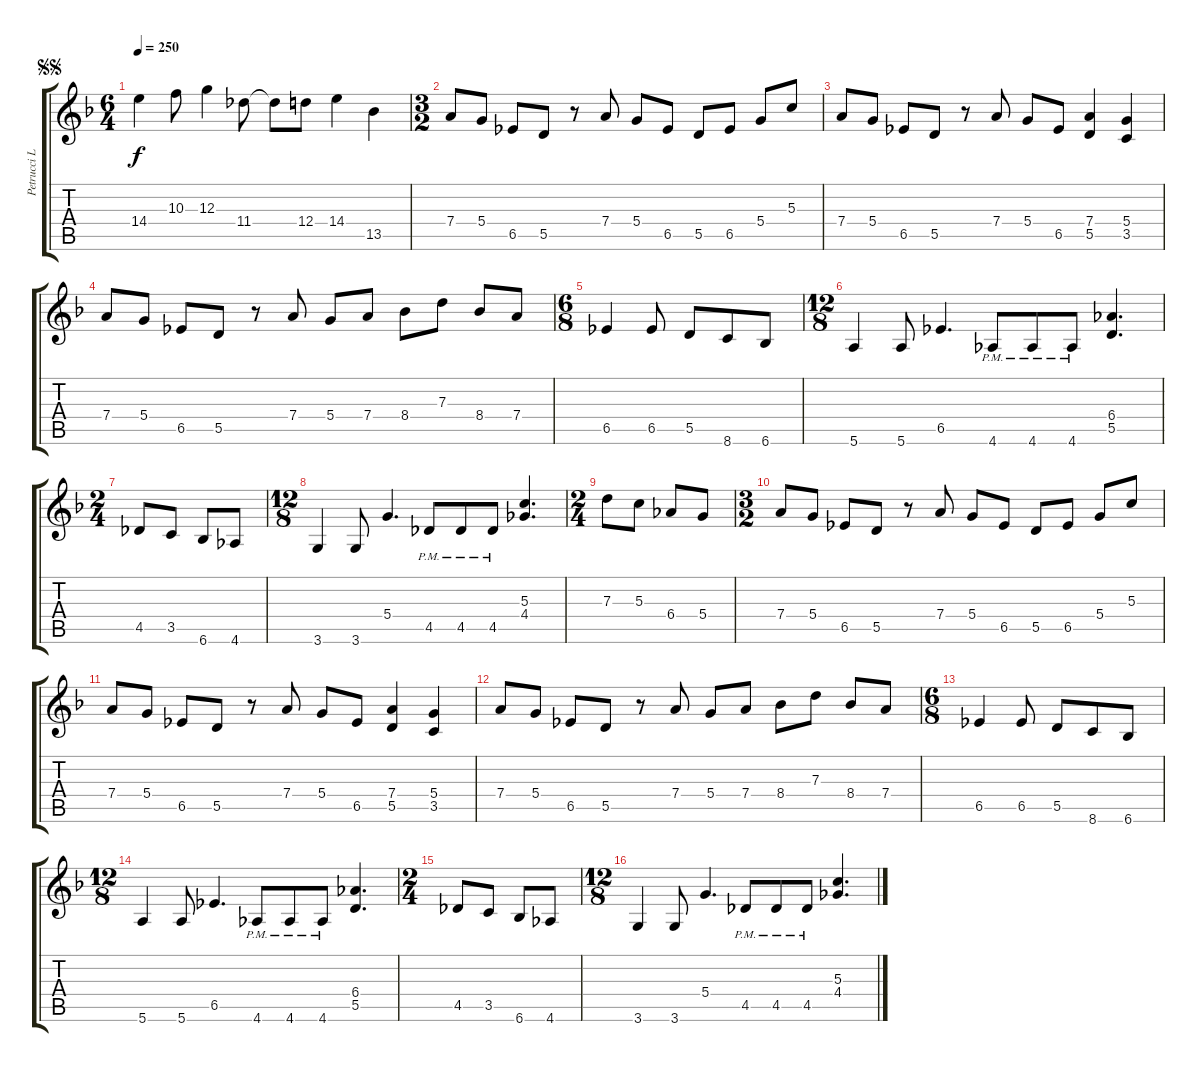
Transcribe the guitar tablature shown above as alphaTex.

\track ("Petrucci Left" "Petrucci L") {instrument distortionguitar}
\staff {score tabs}
\tuning (E4 B3 G3 D3 A2 E2) {hide}
\ts (6 4)
\jump segnosegno
\tempo 250
\clef g2
\ks f
14.4.4{dy f} 10.3.8 12.3.4 11.4.8 11.4{t}.8 12.4.8 14.4.4 13.5.4 |
\ts (3 2)
7.4.8 5.4.8 6.5.8 5.5.8 r.8 7.4.8 5.4.8 6.5.8 5.5.8 6.5.8 5.4.8 5.3.8 |
7.4.8 5.4.8 6.5.8 5.5.8 r.8 7.4.8 5.4.8 6.5.8 (7.4 5.5).4 (5.4 3.5).4 |
7.4.8 5.4.8 6.5.8 5.5.8 r.8 7.4.8 5.4.8 7.4.8 8.4.8 7.3.8 8.4.8 7.4.8 |
\ts (6 8)
6.5.4 6.5.8 5.5.8 8.6.8 6.6.8 |
\ts (12 8)
5.6.4 5.6.8 6.5.4{d} 4.6{pm}.8 4.6{pm}.8 4.6{pm}.8 (6.4 5.5).4{d} |
\ts (2 4)
4.5.8 3.5.8 6.6.8 4.6.8 |
\ts (12 8)
3.6.4 3.6.8 5.4.4{d} 4.5{pm}.8 4.5{pm}.8 4.5{pm}.8 (5.3 4.4).4{d} |
\ts (2 4)
7.3.8 5.3.8 6.4.8 5.4.8 |
\ts (3 2)
7.4.8 5.4.8 6.5.8 5.5.8 r.8 7.4.8 5.4.8 6.5.8 5.5.8 6.5.8 5.4.8 5.3.8 |
7.4.8 5.4.8 6.5.8 5.5.8 r.8 7.4.8 5.4.8 6.5.8 (7.4 5.5).4 (5.4 3.5).4 |
7.4.8 5.4.8 6.5.8 5.5.8 r.8 7.4.8 5.4.8 7.4.8 8.4.8 7.3.8 8.4.8 7.4.8 |
\ts (6 8)
6.5.4 6.5.8 5.5.8 8.6.8 6.6.8 |
\ts (12 8)
5.6.4 5.6.8 6.5.4{d} 4.6{pm}.8 4.6{pm}.8 4.6{pm}.8 (6.4 5.5).4{d} |
\ts (2 4)
4.5.8 3.5.8 6.6.8 4.6.8 |
\ts (12 8)
3.6.4 3.6.8 5.4.4{d} 4.5{pm}.8 4.5{pm}.8 4.5{pm}.8 (5.3 4.4).4{d}
